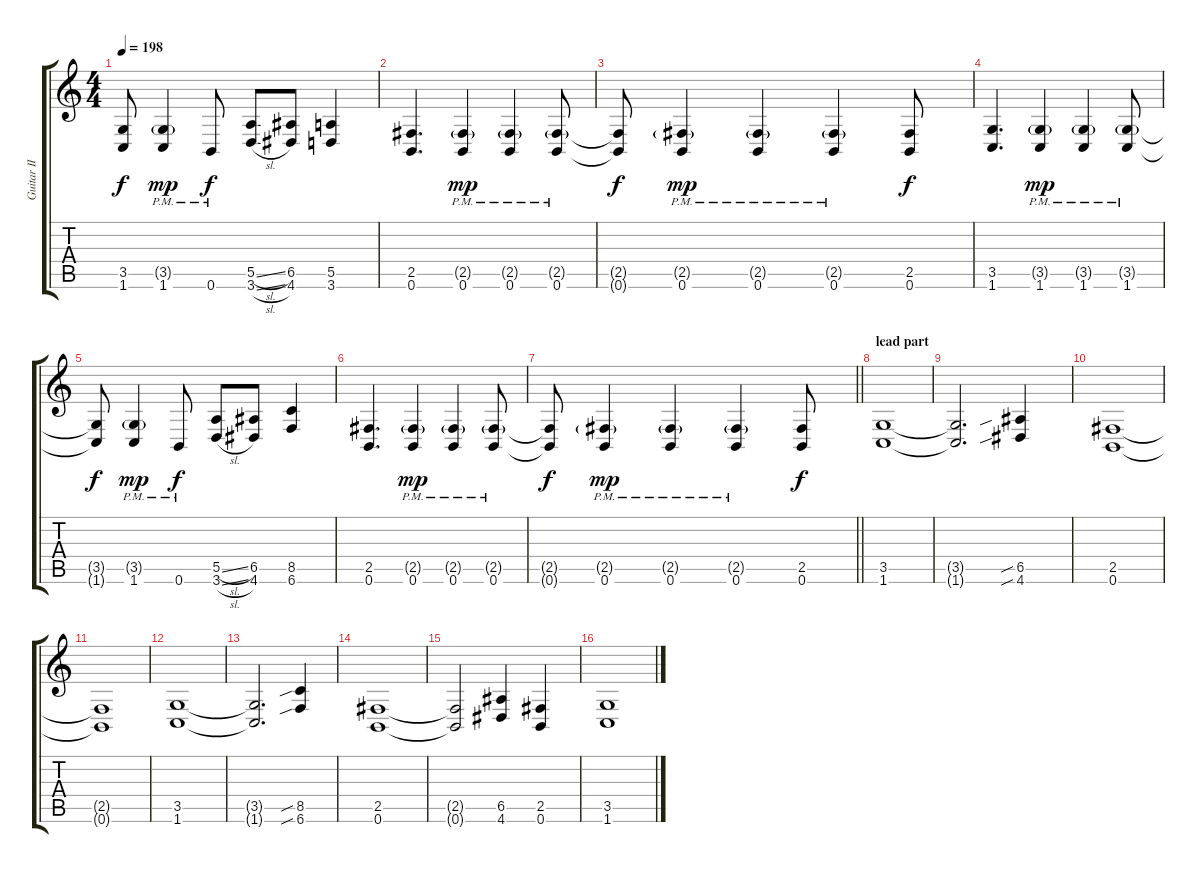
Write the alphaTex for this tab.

\track ("Guitar II" "Guitar II") {instrument distortionguitar}
\staff {score tabs}
\tuning (B3 Gb3 D3 A2 E2 B1) {hide}
\ts (4 4)
\tempo 198
\clef g2
\ks c
(3.5{t} 1.6{t}).8{dy f} (3.5{g pm} 1.6{pm}).4{dy mp} 0.6{pm}.8{dy f} (5.5{sl} 3.6{sl}).8 (6.5 4.6).8 (5.5 3.6).4 |
(2.5 0.6).4{d} (2.5{g pm} 0.6{pm}).4{dy mp} (2.5{g pm} 0.6{pm}).4 (2.5{g pm} 0.6{pm}).8 |
(2.5{t} 0.6{t}).8{dy f} (2.5{g pm} 0.6{pm}).4{dy mp} (2.5{g pm} 0.6{pm}).4 (2.5{g pm} 0.6{pm}).4 (2.5 0.6).8{dy f} |
(3.5 1.6).4{d} (3.5{g pm} 1.6{pm}).4{dy mp} (3.5{g pm} 1.6{pm}).4 (3.5{g pm} 1.6{pm}).8 |
(3.5{t} 1.6{t}).8{dy f} (3.5{g pm} 1.6{pm}).4{dy mp} 0.6{pm}.8{dy f} (5.5{sl} 3.6{sl}).8 (6.5 4.6).8 (8.5 6.6).4 |
(2.5 0.6).4{d} (2.5{g pm} 0.6{pm}).4{dy mp} (2.5{g pm} 0.6{pm}).4 (2.5{g pm} 0.6{pm}).8 |
\barLineRight lightlight
(2.5{t} 0.6{t}).8{dy f} (2.5{g pm} 0.6{pm}).4{dy mp} (2.5{g pm} 0.6{pm}).4 (2.5{g pm} 0.6{pm}).4 (2.5 0.6).8{dy f} |
\section ("" "lead part")
(3.5 1.6).1 |
(3.5{t} 1.6{t}).2{d} (6.5{sib} 4.6{sib}).4 |
(2.5 0.6).1 |
(2.5{t} 0.6{t}).1 |
(3.5 1.6).1 |
(3.5{t} 1.6{t}).2{d} (8.5{sib} 6.6{sib}).4 |
(2.5 0.6).1 |
(2.5{t} 0.6{t}).2 (6.5 4.6).4 (2.5 0.6).4 |
(3.5 1.6).1
